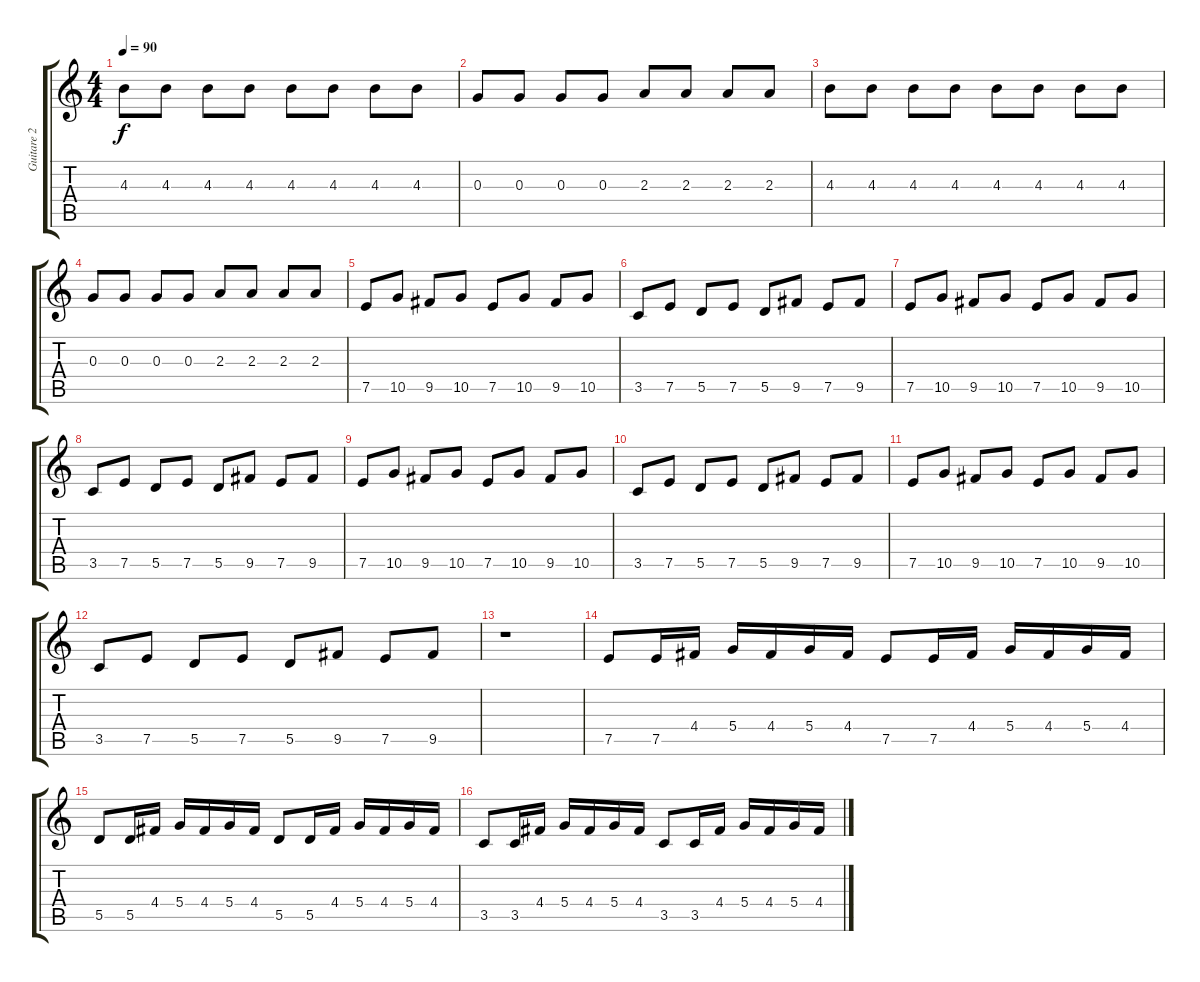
\track ("Guitare 2" "Guitare 2") {instrument acousticguitarsteel}
\staff {score tabs}
\tuning (E4 B3 G3 D3 A2 E2) {hide}
\ts (4 4)
\tempo 90
\clef g2
\ks c
4.3.8{dy f} 4.3.8 4.3.8 4.3.8 4.3.8 4.3.8 4.3.8 4.3.8 |
0.3.8 0.3.8 0.3.8 0.3.8 2.3.8 2.3.8 2.3.8 2.3.8 |
4.3.8 4.3.8 4.3.8 4.3.8 4.3.8 4.3.8 4.3.8 4.3.8 |
0.3.8 0.3.8 0.3.8 0.3.8 2.3.8 2.3.8 2.3.8 2.3.8 |
7.5.8 10.5.8 9.5.8 10.5.8 7.5.8 10.5.8 9.5.8 10.5.8 |
3.5.8 7.5.8 5.5.8 7.5.8 5.5.8 9.5.8 7.5.8 9.5.8 |
7.5.8 10.5.8 9.5.8 10.5.8 7.5.8 10.5.8 9.5.8 10.5.8 |
3.5.8 7.5.8 5.5.8 7.5.8 5.5.8 9.5.8 7.5.8 9.5.8 |
7.5.8 10.5.8 9.5.8 10.5.8 7.5.8 10.5.8 9.5.8 10.5.8 |
3.5.8 7.5.8 5.5.8 7.5.8 5.5.8 9.5.8 7.5.8 9.5.8 |
7.5.8 10.5.8 9.5.8 10.5.8 7.5.8 10.5.8 9.5.8 10.5.8 |
3.5.8 7.5.8 5.5.8 7.5.8 5.5.8 9.5.8 7.5.8 9.5.8 |
r.1 |
7.5.8 7.5.16 4.4.16 5.4.16 4.4.16 5.4.16 4.4.16 7.5.8 7.5.16 4.4.16 5.4.16 4.4.16 5.4.16 4.4.16 |
5.5.8 5.5.16 4.4.16 5.4.16 4.4.16 5.4.16 4.4.16 5.5.8 5.5.16 4.4.16 5.4.16 4.4.16 5.4.16 4.4.16 |
3.5.8 3.5.16 4.4.16 5.4.16 4.4.16 5.4.16 4.4.16 3.5.8 3.5.16 4.4.16 5.4.16 4.4.16 5.4.16 4.4.16
